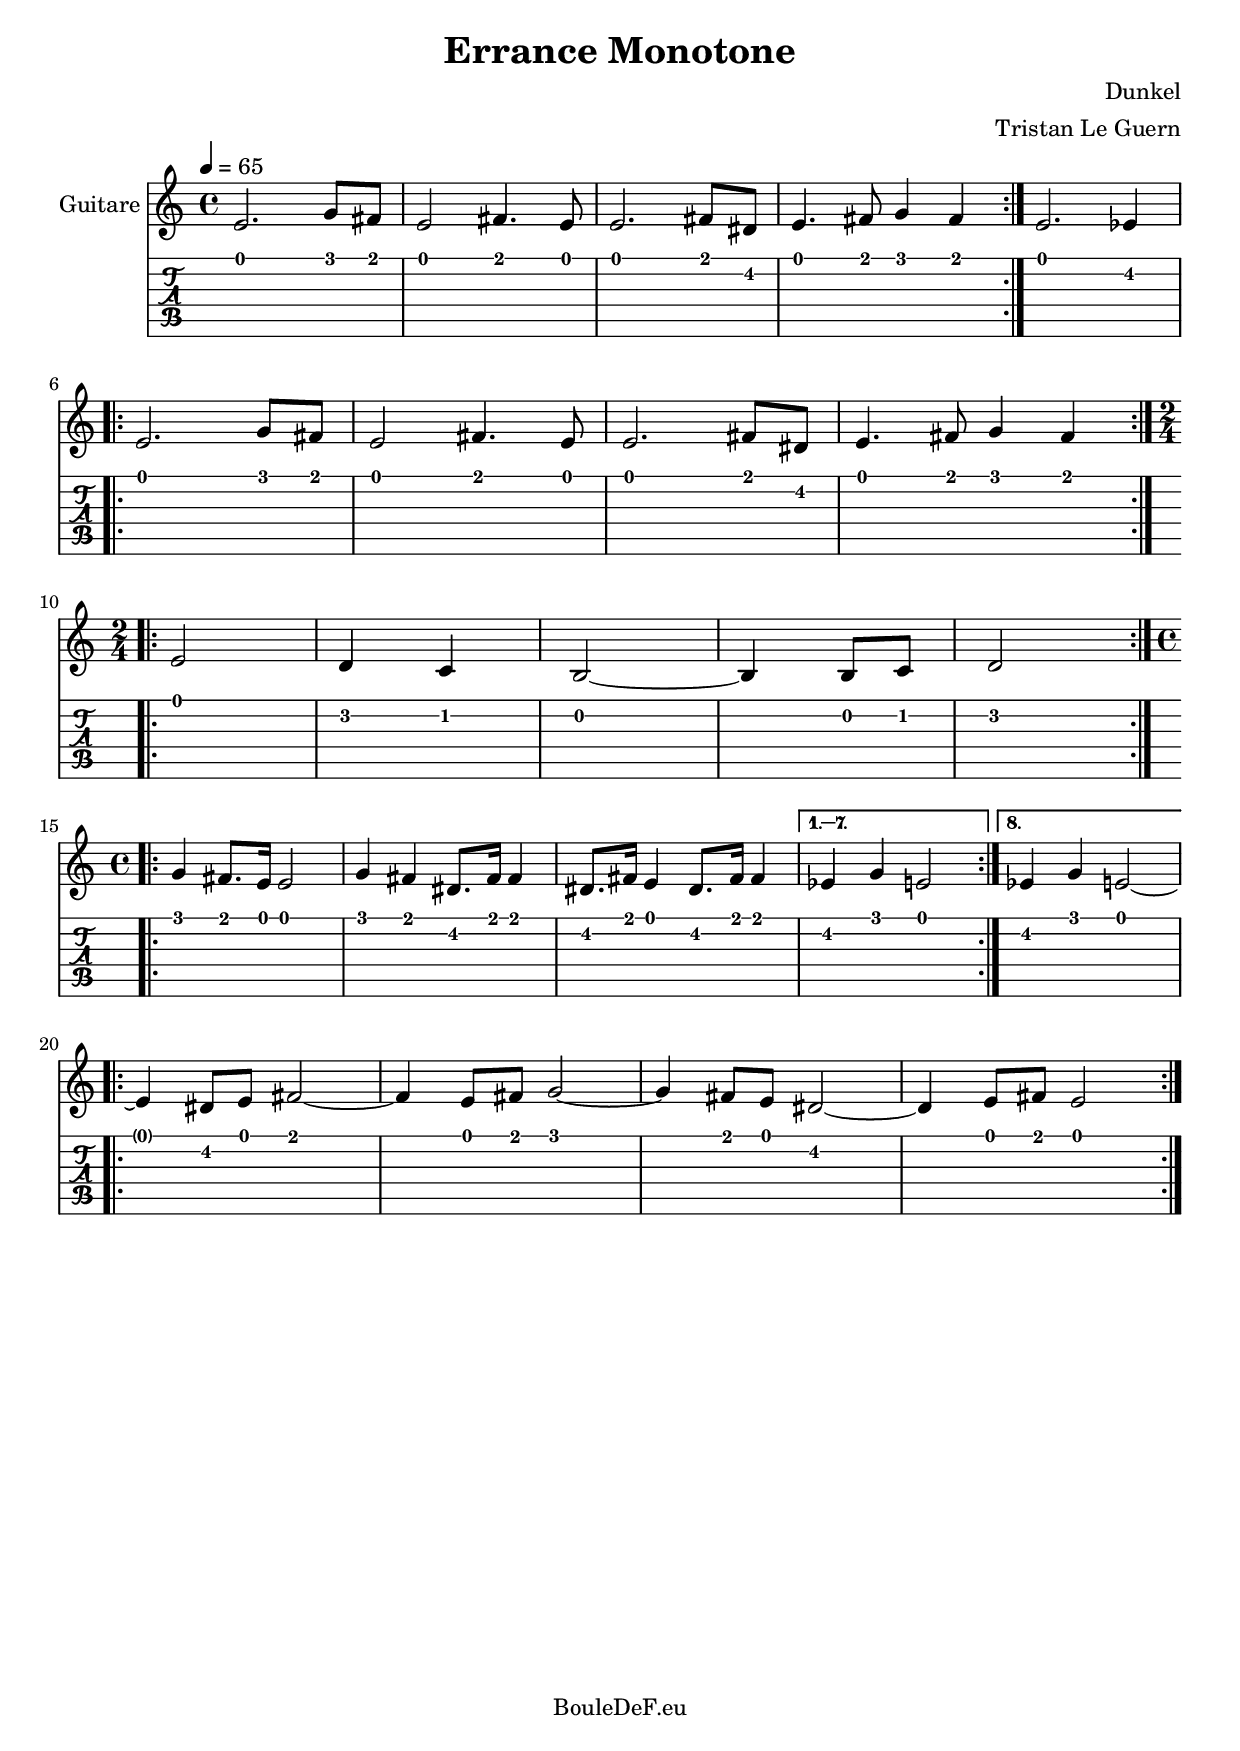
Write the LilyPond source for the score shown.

\version "2.16.0"
\include "italiano.ly"

\header {
	title = "Errance Monotone"
	composer = "Dunkel"
	arranger = "Tristan Le Guern"
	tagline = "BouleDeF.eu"
}

global = {
	\time 4/4
	\tempo 4 = 65
}

theme_a = \relative sib {
	| mi2. sol8 fad8
	| mi2 fad4. mi8
	| mi2. fad8 red
	| mi4. fad8 sol4 fad4
}

theme_b = \relative sib {
	\time 2/4
	| mi2
	| re4 do
	| si2~
	| si4 si8 do
	| re2
}

theme_c = \relative sib {
	\time 4/4
	| sol'4 fad8. mi16 mi2
	| sol4 fad4 red8. fad16 fad4
	| red8. fad16 mi4 red8. fad16 fad4
}

theme_d = \relative sib {
	| mi4 red8 mi fad2~
	| fad4 mi8 fad sol2~
	| sol4 fad8 mi red2~
	| red4 mi8 fad mi2~
}

errancemonotone = \relative sib {
	% Intro : 0:00 - 0:34
	\repeat volta 2 {
		\theme_a
	}
	| mi2. mib4
	\break

	% Theme A : 0:34 - 2:41
	\repeat volta 10 {
		\theme_a
	}
	\break

	% Theme B : 2:41 - 5:56
	\repeat volta 20 {
		\theme_b
	}
	\break

	% Theme C : 5:56 - 7:58
	\repeat volta 8 {
		\theme_c
	}
	\alternative {
		{| mib4 sol mi2}
		{| mib4 sol mi2~}
	}
	\break

	% Theme D : 7:58 - 9:04
	\repeat volta 8 {
		\theme_d
	}
}

Guitare = \new Voice {
	\set Staff.instrumentName = #"Guitare"
	\global
	\errancemonotone
}

TabGuitare = \new TabVoice {
	\global
	\errancemonotone
}

\score {
	<<
	\new Staff { << \Guitare >> }
	\new TabStaff { << \TabGuitare >> }
	>>
	\layout {}
}

\score {
	<<
	\new TabStaff \with { midiInstrument=#"acoustic guitar (steel)" }
		\unfoldRepeats { << \TabGuitare >> }
	>>
	\midi {}
}

